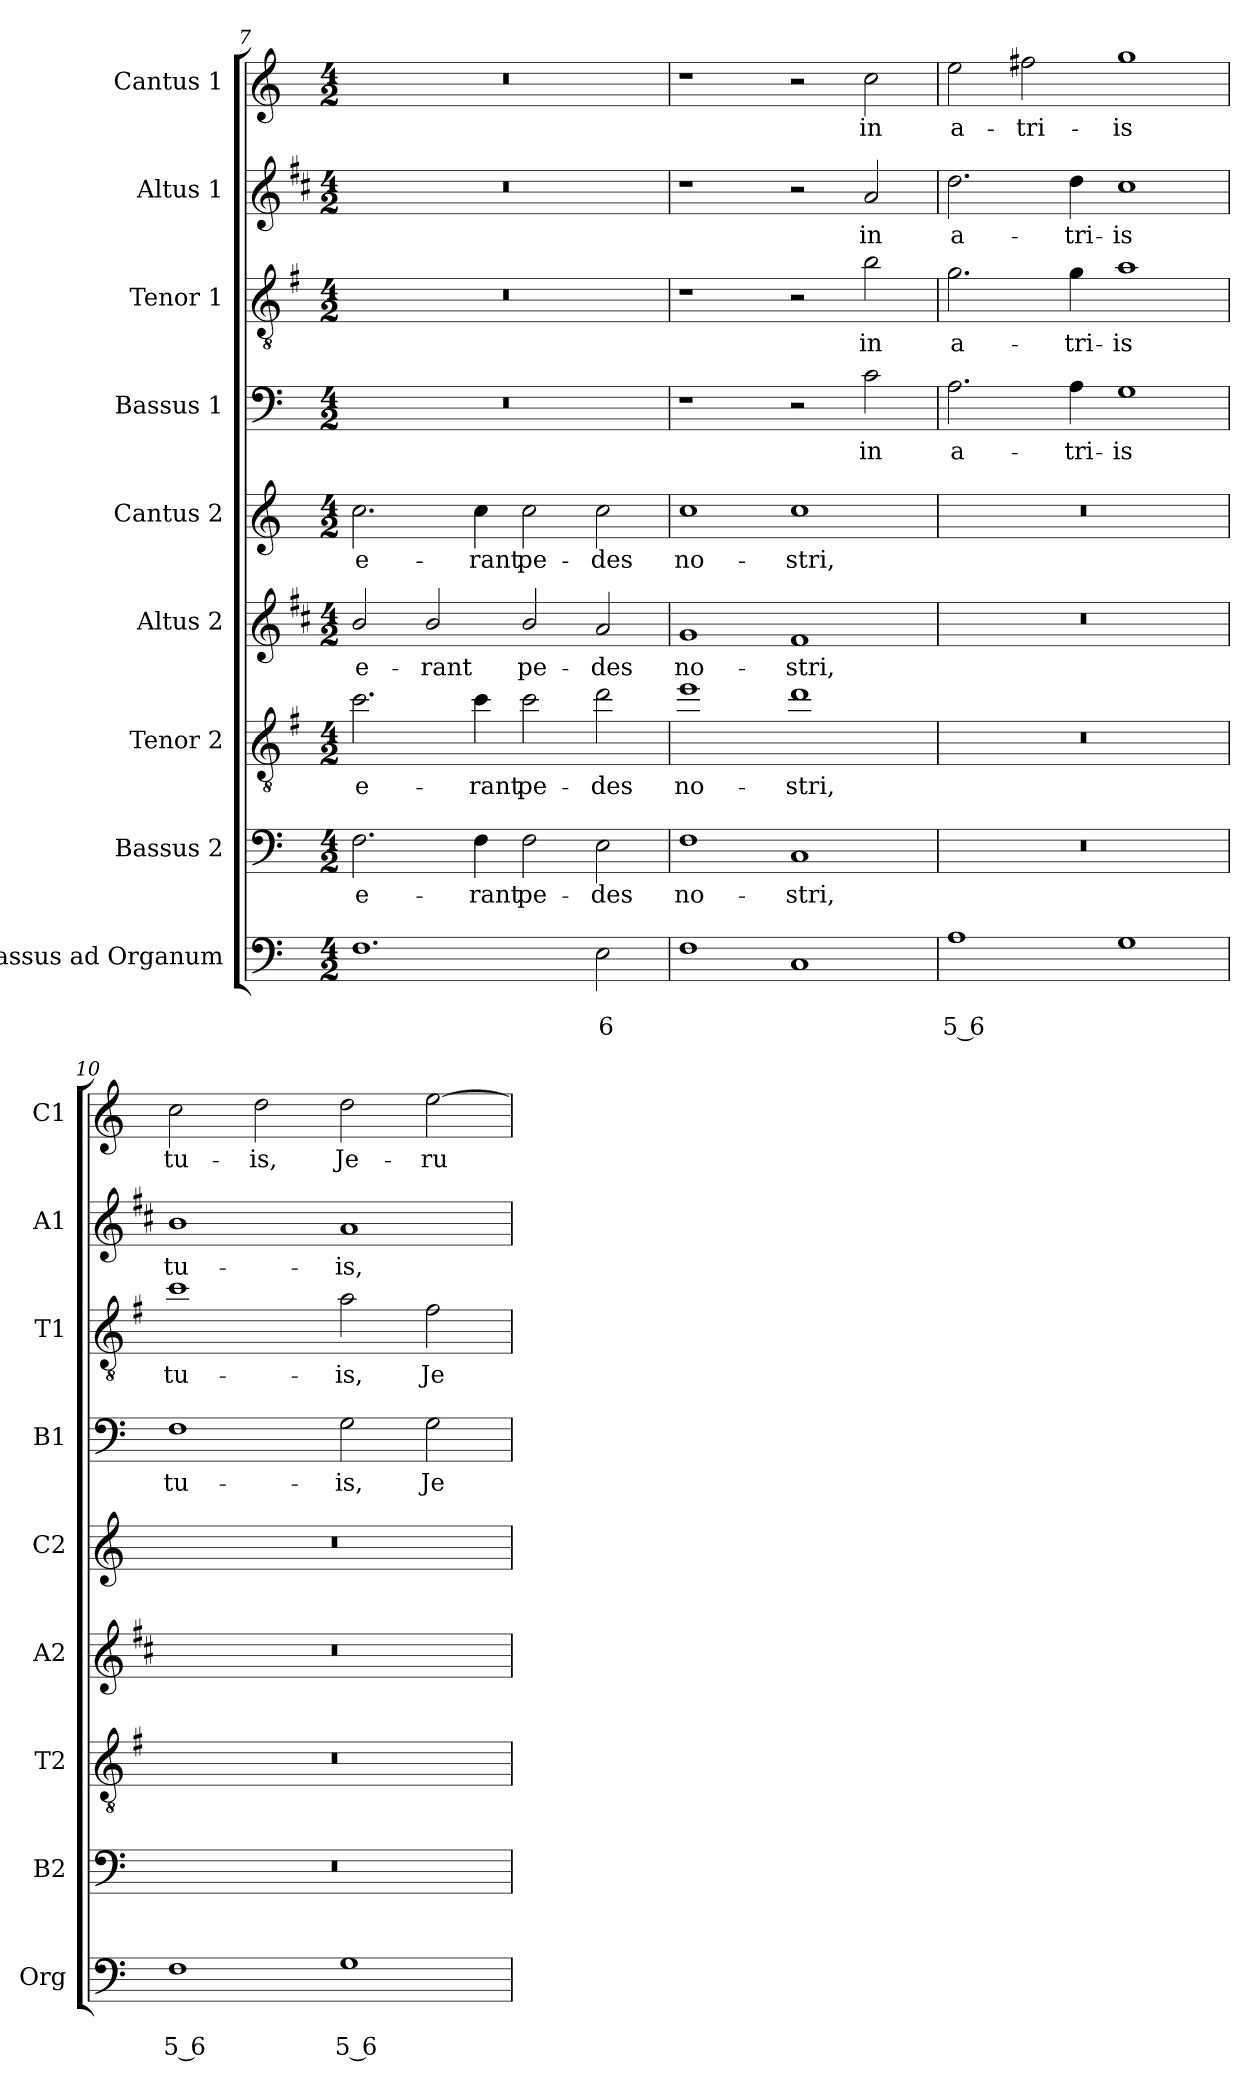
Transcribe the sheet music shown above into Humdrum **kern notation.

**kern	**text	**text	**kern	**text	**kern	**text	**kern	**text	**kern	**text	**kern	**text	**kern	**text	**kern	**text	**kern	**text
*part9	*part9	*part9	*part8	*part8	*part7	*part7	*part6	*part6	*part5	*part5	*part4	*part4	*part3	*part3	*part2	*part2	*part1	*part1
*staff9	*staff9	*staff9	*staff8	*staff8	*staff7	*staff7	*staff6	*staff6	*staff5	*staff5	*staff4	*staff4	*staff3	*staff3	*staff2	*staff2	*staff1	*staff1
*I"Bassus ad Organum	*	*	*I"Bassus 2	*	*I"Tenor 2	*	*I"Altus 2	*	*I"Cantus 2	*	*I"Bassus 1	*	*I"Tenor 1	*	*I"Altus 1	*	*I"Cantus 1	*
*I'Org	*	*	*I'B2	*	*I'T2	*	*I'A2	*	*I'C2	*	*I'B1	*	*I'T1	*	*I'A1	*	*I'C1	*
*clefF4	*	*	*clefF4	*	*clefGv2	*	*clefG2	*	*clefG2	*	*clefF4	*	*clefGv2	*	*clefG2	*	*clefG2	*
*	*	*	*	*	*ITrd4c7	*	*ITrd1c2	*	*	*	*	*	*ITrd4c7	*	*ITrd1c2	*	*	*
*k[]	*	*	*k[]	*	*k[]	*	*k[]	*	*k[]	*	*k[]	*	*k[]	*	*k[]	*	*k[]	*
*C:	*	*	*C:	*	*C:	*	*C:	*	*C:	*	*C:	*	*C:	*	*C:	*	*C:	*
*M4/2	*	*	*M4/2	*	*M4/2	*	*M4/2	*	*M4/2	*	*M4/2	*	*M4/2	*	*M4/2	*	*M4/2	*
=7	=7	=7	=7	=7	=7	=7	=7	=7	=7	=7	=7	=7	=7	=7	=7	=7	=7	=7
!	!	!	!	!LO:LY:b	!	!LO:LY:b	!	!LO:LY:b	!	!LO:LY:b	!	!	!	!	!	!	!	!
1.F	.	.	2.F\	e-	2.f\	e-	2a/	e-	2.cc\	e-	0r	.	0r	.	0r	.	0r	.
!	!	!	!	!	!	!	!	!LO:LY:b	!	!	!	!	!	!	!	!	!	!
.	.	.	.	.	.	.	2a/	-rant	.	.	.	.	.	.	.	.	.	.
!	!	!	!	!LO:LY:b	!	!LO:LY:b	!	!	!	!LO:LY:b	!	!	!	!	!	!	!	!
.	.	.	4F\	-rant	4f\	-rant	.	.	4cc\	-rant	.	.	.	.	.	.	.	.
!	!	!	!	!LO:LY:b	!	!LO:LY:b	!	!LO:LY:b	!	!LO:LY:b	!	!	!	!	!	!	!	!
.	.	.	2F\	pe-	2f\	pe-	2a/	pe-	2cc\	pe-	.	.	.	.	.	.	.	.
!	!	!LO:LY:b	!	!LO:LY:b	!	!LO:LY:b	!	!LO:LY:b	!	!LO:LY:b	!	!	!	!	!	!	!	!
2E\	.	6	2E\	-des	2g\	-des	2g/	-des	2cc\	-des	.	.	.	.	.	.	.	.
=8	=8	=8	=8	=8	=8	=8	=8	=8	=8	=8	=8	=8	=8	=8	=8	=8	=8	=8
!	!	!	!	!LO:LY:b	!	!LO:LY:b	!	!LO:LY:b	!	!LO:LY:b	!	!	!	!	!	!	!	!
1F	.	.	1F	no-	1a	no-	1f	no-	1cc	no-	1r	.	1r	.	1r	.	1r	.
!	!	!	!	!LO:LY:b	!	!LO:LY:b	!	!LO:LY:b	!	!LO:LY:b	!	!	!	!	!	!	!	!
1C	.	.	1C	-stri,	1g	-stri,	1e	-stri,	1cc	-stri,	2r	.	2r	.	2r	.	2r	.
!	!	!	!	!	!	!	!	!	!	!	!	!LO:LY:b	!	!LO:LY:b	!	!LO:LY:b	!	!LO:LY:b
.	.	.	.	.	.	.	.	.	.	.	2c\	in	2e\	in	2g/	in	2cc\	in
!!LO:LB:g=z
=9	=9	=9	=9	=9	=9	=9	=9	=9	=9	=9	=9	=9	=9	=9	=9	=9	=9	=9
!	!	!LO:LY:b	!	!	!	!	!	!	!	!	!	!LO:LY:b	!	!LO:LY:b	!	!LO:LY:b	!	!LO:LY:b
1A	.	5 6	0r	.	0r	.	0r	.	0r	.	2.A\	a-	2.c\	a-	2.cc\	a-	2ee\	a-
!	!	!	!	!	!	!	!	!	!	!	!	!	!	!	!	!	!	!LO:LY:b
.	.	.	.	.	.	.	.	.	.	.	.	.	.	.	.	.	2ff#X\	-tri-
!	!	!	!	!	!	!	!	!	!	!	!	!LO:LY:b	!	!LO:LY:b	!	!LO:LY:b	!	!
.	.	.	.	.	.	.	.	.	.	.	4A\	-tri-	4c\	-tri-	4cc\	-tri-	.	.
!	!	!	!	!	!	!	!	!	!	!	!	!LO:LY:b	!	!LO:LY:b	!	!LO:LY:b	!	!LO:LY:b
1G	.	.	.	.	.	.	.	.	.	.	1G	-is	1d	-is	1b	-is	1gg	-is
=10	=10	=10	=10	=10	=10	=10	=10	=10	=10	=10	=10	=10	=10	=10	=10	=10	=10	=10
!	!	!LO:LY:b	!	!	!	!	!	!	!	!	!	!LO:LY:b	!	!LO:LY:b	!	!LO:LY:b	!	!LO:LY:b
1F	.	5 6	0r	.	0r	.	0r	.	0r	.	1F	tu-	1f	tu-	1a	tu-	2cc\	tu-
!	!	!	!	!	!	!	!	!	!	!	!	!	!	!	!	!	!	!LO:LY:b
.	.	.	.	.	.	.	.	.	.	.	.	.	.	.	.	.	2dd\	-is,
!	!	!LO:LY:b	!	!	!	!	!	!	!	!	!	!LO:LY:b	!	!LO:LY:b	!	!LO:LY:b	!	!LO:LY:b
1G	.	5 6	.	.	.	.	.	.	.	.	2G\	-is,	2d\	-is,	1g	-is,	2dd\	Je-
!	!	!	!	!	!	!	!	!	!	!	!	!LO:LY:b	!	!LO:LY:b	!	!	!	!LO:LY:b
.	.	.	.	.	.	.	.	.	.	.	2G\	Je-	2B\	Je-	.	.	[2ee\	-ru-
=	=	=	=	=	=	=	=	=	=	=	=	=	=	=	=	=	=	=
*-	*-	*-	*-	*-	*-	*-	*-	*-	*-	*-	*-	*-	*-	*-	*-	*-	*-	*-
